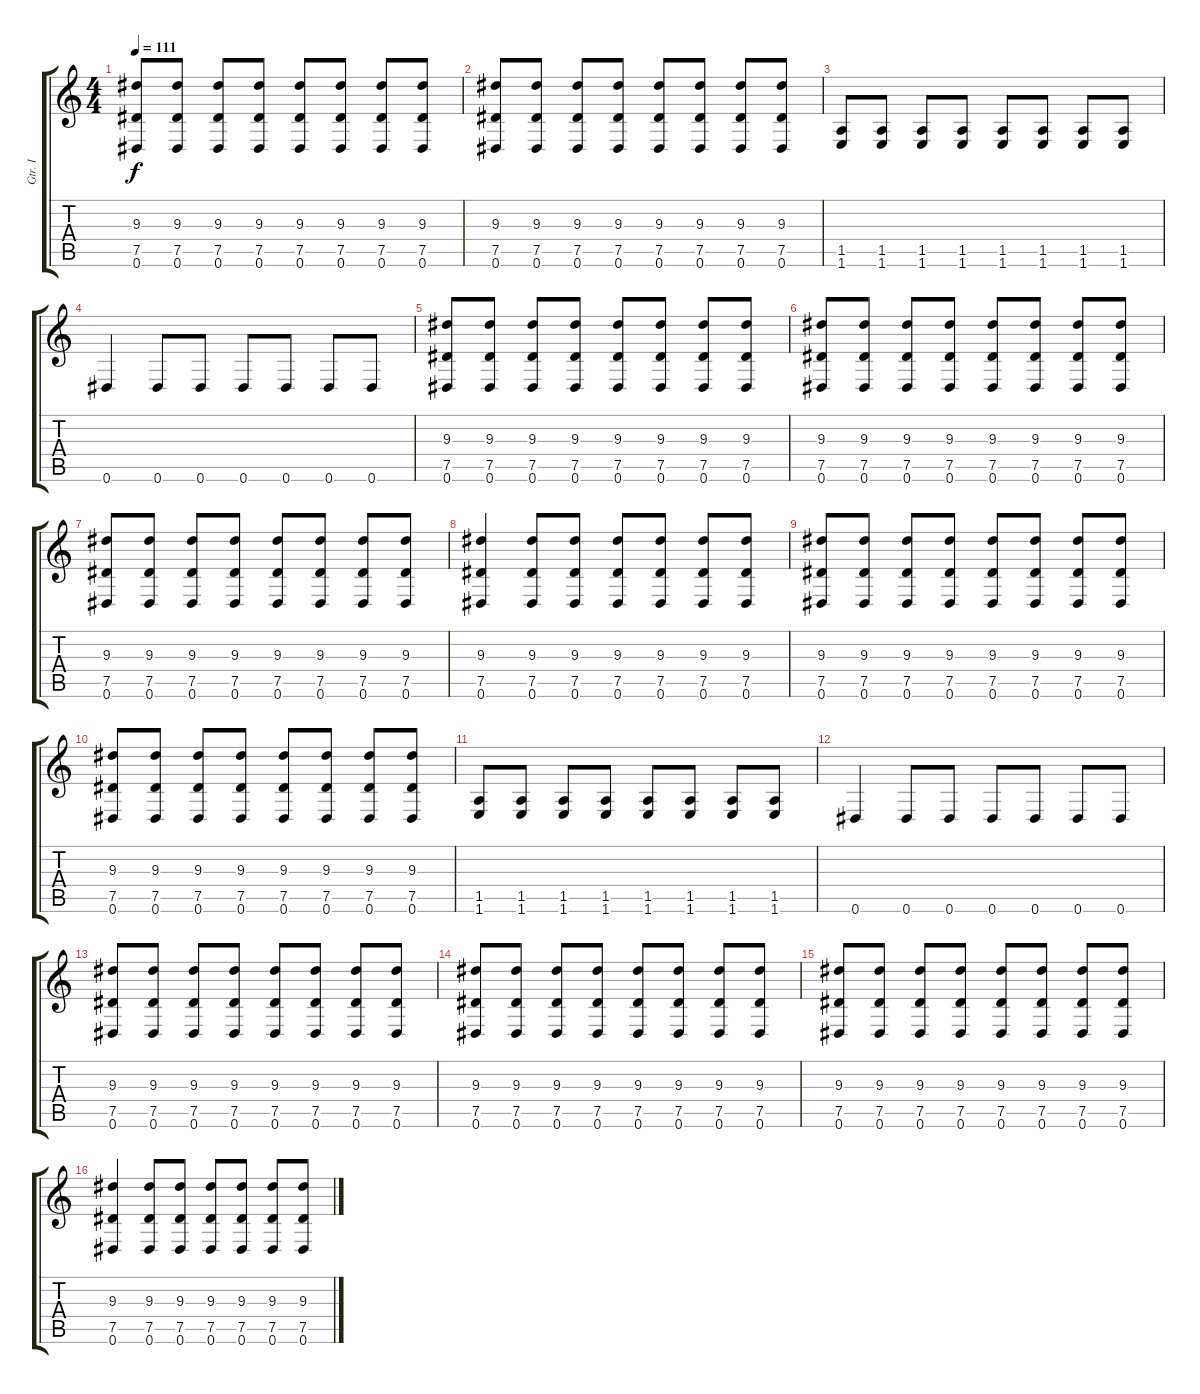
\track ("Gtr. I" "Gtr. I") {instrument distortionguitar}
\staff {score tabs}
\tuning (Eb4 Bb3 Gb3 Db3 Ab2 Eb2) {hide}
\ts (4 4)
\tempo 111
\clef g2
\ks c
(9.3 7.5 0.6).8{dy f} (9.3 7.5 0.6).8 (9.3 7.5 0.6).8 (9.3 7.5 0.6).8 (9.3 7.5 0.6).8 (9.3 7.5 0.6).8 (9.3 7.5 0.6).8 (9.3 7.5 0.6).8 |
(9.3 7.5 0.6).8 (9.3 7.5 0.6).8 (9.3 7.5 0.6).8 (9.3 7.5 0.6).8 (9.3 7.5 0.6).8 (9.3 7.5 0.6).8 (9.3 7.5 0.6).8 (9.3 7.5 0.6).8 |
(1.5 1.6).8 (1.5 1.6).8 (1.5 1.6).8 (1.5 1.6).8 (1.5 1.6).8 (1.5 1.6).8 (1.5 1.6).8 (1.5 1.6).8 |
0.6.4 0.6.8 0.6.8 0.6.8 0.6.8 0.6.8 0.6.8 |
(9.3 7.5 0.6).8 (9.3 7.5 0.6).8 (9.3 7.5 0.6).8 (9.3 7.5 0.6).8 (9.3 7.5 0.6).8 (9.3 7.5 0.6).8 (9.3 7.5 0.6).8 (9.3 7.5 0.6).8 |
(9.3 7.5 0.6).8 (9.3 7.5 0.6).8 (9.3 7.5 0.6).8 (9.3 7.5 0.6).8 (9.3 7.5 0.6).8 (9.3 7.5 0.6).8 (9.3 7.5 0.6).8 (9.3 7.5 0.6).8 |
(9.3 7.5 0.6).8 (9.3 7.5 0.6).8 (9.3 7.5 0.6).8 (9.3 7.5 0.6).8 (9.3 7.5 0.6).8 (9.3 7.5 0.6).8 (9.3 7.5 0.6).8 (9.3 7.5 0.6).8 |
(9.3 7.5 0.6).4 (9.3 7.5 0.6).8 (9.3 7.5 0.6).8 (9.3 7.5 0.6).8 (9.3 7.5 0.6).8 (9.3 7.5 0.6).8 (9.3 7.5 0.6).8 |
(9.3 7.5 0.6).8 (9.3 7.5 0.6).8 (9.3 7.5 0.6).8 (9.3 7.5 0.6).8 (9.3 7.5 0.6).8 (9.3 7.5 0.6).8 (9.3 7.5 0.6).8 (9.3 7.5 0.6).8 |
(9.3 7.5 0.6).8 (9.3 7.5 0.6).8 (9.3 7.5 0.6).8 (9.3 7.5 0.6).8 (9.3 7.5 0.6).8 (9.3 7.5 0.6).8 (9.3 7.5 0.6).8 (9.3 7.5 0.6).8 |
(1.5 1.6).8 (1.5 1.6).8 (1.5 1.6).8 (1.5 1.6).8 (1.5 1.6).8 (1.5 1.6).8 (1.5 1.6).8 (1.5 1.6).8 |
0.6.4 0.6.8 0.6.8 0.6.8 0.6.8 0.6.8 0.6.8 |
(9.3 7.5 0.6).8 (9.3 7.5 0.6).8 (9.3 7.5 0.6).8 (9.3 7.5 0.6).8 (9.3 7.5 0.6).8 (9.3 7.5 0.6).8 (9.3 7.5 0.6).8 (9.3 7.5 0.6).8 |
(9.3 7.5 0.6).8 (9.3 7.5 0.6).8 (9.3 7.5 0.6).8 (9.3 7.5 0.6).8 (9.3 7.5 0.6).8 (9.3 7.5 0.6).8 (9.3 7.5 0.6).8 (9.3 7.5 0.6).8 |
(9.3 7.5 0.6).8 (9.3 7.5 0.6).8 (9.3 7.5 0.6).8 (9.3 7.5 0.6).8 (9.3 7.5 0.6).8 (9.3 7.5 0.6).8 (9.3 7.5 0.6).8 (9.3 7.5 0.6).8 |
(9.3 7.5 0.6).4 (9.3 7.5 0.6).8 (9.3 7.5 0.6).8 (9.3 7.5 0.6).8 (9.3 7.5 0.6).8 (9.3 7.5 0.6).8 (9.3 7.5 0.6).8
